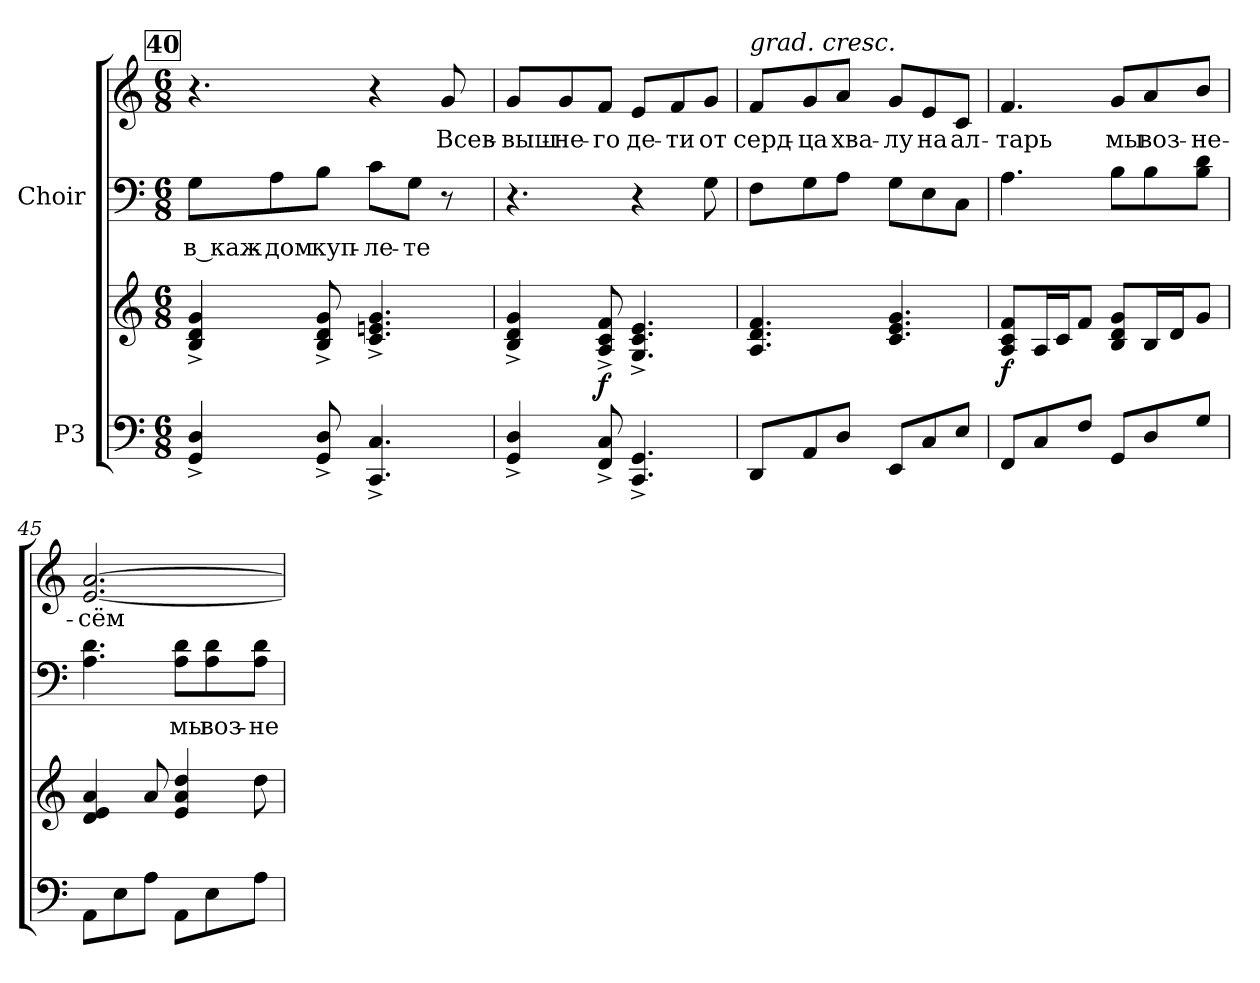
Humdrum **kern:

**kern	**kern	**dynam	**kern	**text	**kern	**text
*part2	*part2	*part2	*part1	*part1	*part1	*part1
*staff4	*staff3	*staff3/4	*staff2	*staff2	*staff1	*staff1
*I"P3	*	*	*I"Choir	*	*	*
!!LO:LB:g=z
*clefF4	*clefG2	*	*clefF4	*	*clefG2	*
*k[]	*k[]	*	*k[]	*	*k[]	*
*C:	*C:	*	*C:	*	*C:	*
*M6/8	*M6/8	*	*M6/8	*	*M6/8	*
!!LO:REH:place=s1:color=#000000:enc=box:fs=13.0217:t=40
=41	=41	=41	=41	=41	=41	=41
!	!	!	!	!LO:LY:a:color=#000000	!	!
4GGi/^ 4Di^	4Bi/^ 4di^ 4gi^	.	8Gi\L	в каж-	4.r	.
!	!	!	!	!LO:LY:a:color=#000000	!	!
.	.	.	8Ai\	-дом	.	.
!	!	!	!	!LO:LY:a:color=#000000	!	!
8GGi/^ 8Di^	8Bi/^ 8di^ 8gi^	.	8Bi\J	куп-	.	.
!	!	!	!	!LO:LY:a:color=#000000	!	!
4.CCi/^ 4.Ci^	4.ci/^ 4.eni^ 4.gi^	.	8ci\L	-ле-	4r	.
!	!	!	!	!LO:LY:a:color=#000000	!	!
.	.	.	8Gi\J	-те	.	.
!	!	!	!	!	!	!LO:LY:b:color=#000000
.	.	.	8r	.	8gi/	Всев-
=42	=42	=42	=42	=42	=42	=42
!	!	!	!	!	!	!LO:LY:b:color=#000000
4GGi/^ 4Di^	4Bi/^ 4di^ 4gi^	.	4.r	.	8gi/L	-выш-
!	!	!	!	!	!	!LO:LY:b:color=#000000
.	.	.	.	.	8gi/	-не-
!	!	!	!	!	!	!LO:LY:b:color=#000000
8FFi/^ 8Ci^	8Ai/^ 8ci^ 8fi^	f	.	.	8fi/J	-го
!	!	!	!	!	!	!LO:LY:b:color=#000000
4.CCi/^ 4.GGi^	4.Gi/^ 4.ci^ 4.ei^	.	4r	.	8ei/L	де-
!	!	!	!	!	!	!LO:LY:b:color=#000000
.	.	.	.	.	8fi/	-ти
!	!	!	!	!	!	!LO:LY:b:color=#000000
.	.	.	8Gi\	.	8gi/J	от
=43	=43	=43	=43	=43	=43	=43
!	!	!	!	!	!LO:TX:a:i:t=grad. cresc.	!
!	!	!	!	!	!	!LO:LY:b:color=#000000
8DDi/L	4.Ai/ 4.di 4.fi	.	8Fi\L	.	8fi/L	серд-
!	!	!	!	!	!	!LO:LY:b:color=#000000
8AAi/	.	.	8Gi\	.	8gi/	-ца
!	!	!	!	!	!	!LO:LY:b:color=#000000
8Di/J	.	.	8Ai\J	.	8ai/J	хва-
!	!	!	!	!	!	!LO:LY:b:color=#000000
8EEi/L	4.ci/ 4.ei 4.gi	.	8Gi\L	.	8gi/L	-лу
!	!	!	!	!	!	!LO:LY:b:color=#000000
8Ci/	.	.	8Ei\	.	8ei/	на
!	!	!	!	!	!	!LO:LY:b:color=#000000
8Ei/J	.	.	8Ci\J	.	8ci/J	ал-
=44	=44	=44	=44	=44	=44	=44
!	!	!	!	!	!	!LO:LY:b:color=#000000
8FFi/L	8Ai/ 8ci 8fiL	f	4.Ai\	.	4.fi/	-тарь
8Ci/	16Ai/L	.	.	.	.	.
.	16ci/J	.	.	.	.	.
8Fi/J	8fi/J	.	.	.	.	.
!	!	!	!	!	!	!LO:LY:b:color=#000000
8GGi/L	8Bi/ 8di 8giL	.	8Bi\L	.	8gi/L	мы
!	!	!	!	!	!	!LO:LY:b:color=#000000
8Di/	16Bi/L	.	8Bi\	.	8ai/	воз-
.	16di/J	.	.	.	.	.
!	!	!	!	!	!	!LO:LY:b:color=#000000
8Gi/J	8gi/J	.	8Bi\ 8diJ	.	8bi/J	-не-
!!LO:PB:g=z
=45	=45	=45	=45	=45	=45	=45
!	!	!	!	!	!	!LO:LY:b:color=#000000
8AAi\L	4di/ 4ei 4ai	.	4.Ai\ 4.di	.	[<2.ei/ [>2.ai	-сём
8Ei\	.	.	.	.	.	.
8Ai\J	8ai/	.	.	.	.	.
!	!	!	!	!LO:LY:a:color=#000000	!	!
8AAi\L	4ei/ 4ai 4ddi	.	8Ai\ 8diL	мы	.	.
!	!	!	!	!LO:LY:a:color=#000000	!	!
8Ei\	.	.	8Ai\ 8di	воз-	.	.
!	!	!	!	!LO:LY:a:color=#000000	!	!
8Ai\J	8ddi\	.	8Ai\ 8diJ	-не-	.	.
=	=	=	=	=	=	=
*-	*-	*-	*-	*-	*-	*-
